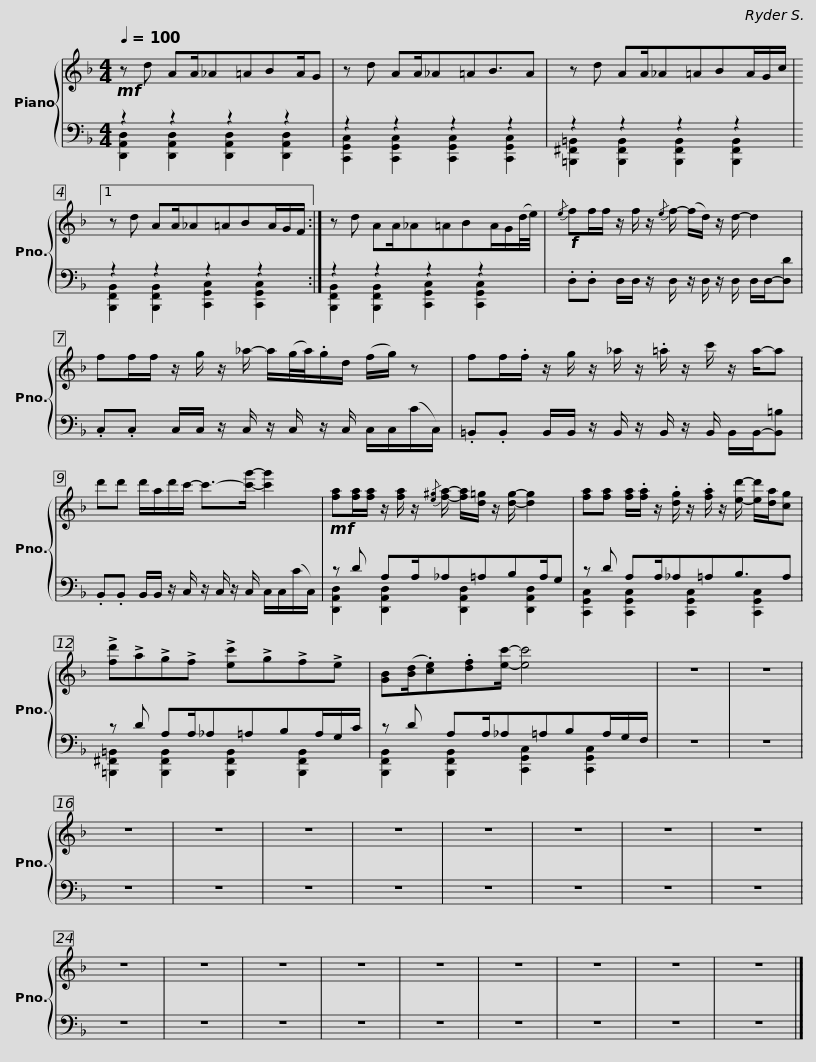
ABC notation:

X:1
%%score { 1 | ( 2 3 ) }
L:1/8
Q:1/4=100
M:4/4
I:linebreak $
K:F
V:1 treble
V:2 bass
V:3 bass
V:1
!mf! z d AA/_A=ABA/G | z d AA/_A=AB3/2A | z d AA/_A=ABA/G/c/ |1$ z d AA/_A=ABA/G/F/ :| z d AA/_A=ABA/G/(d/4e/4) | %5
!f!{/e} ff/f/ z/ f/ z/{/e} f/- (f/d/) z/ d/- d2 |$ ff/f/ z/ g/ z/ _a/- a/(g/4a/4).g/d/ (f/g/) z | ff/.f/ z/ g/ z/ _a/ z/ .=a/ z/ c'/ z/ a/-a |$ d'd' d'/a/d'/c'/- c'->[c'g']- [c'g']2 | [fa][fa]/[fa]/ z/ [fa]/ z/{/[e^g]} [fa]/- [fa]/[d=g]/ z/ [dg]/- [dg]2 |$ %10
 [fa][fa] [fa]/.[fa]/ z/ .[dg]/ z/ .[fa]/ z/ [ed']/- [ed']/[da]/[cg] | !>![fd']!>!a!>!g!>!f !>![ec']!>!g!>!f!>!e |$ [GB]([Bd]/.[ce]).[df][ec']/- [ec']4 | z8 | z8 | %15
 z8 | z8 | z8 | z8 | z8 | %20
 z8 | z8 | z8 | z8 | z8 |$ %25
 z8 | z8 | z8 | z8 | z8 | %30
 z8 | z8 |] %32
V:2
 z2 z2 z2 z2 | z2 z2 z2 z2 | z2 z2 z2 z2 |1$ z2 z2 z2 z2 :| z2 z2 z2 z2 | %5
 .D,.D, D,/D,/ z/ D,/ z/ D,/ z/ D,/ D,/D,/-[D,D] |$ .C,.C, C,/C,/ z/ C,/ z/ C,/ z/ C,/ C,/C,/(C/C,/) | .=B,,.B,, B,,/B,,/ z/ B,,/ z/ B,,/ z/ B,,/ B,,/B,,/-[B,,=B,] |$ .B,,.B,, B,,/B,,/ z/ C,/ z/ C,/ z/ C,/ C,/C,/(C/C,/) |!mf! z D A,A,/_A,=A,B,A,/G, |$ %10
 z D A,A,/_A,=A,B,3/2A, | z D A,A,/_A,=A,B,A,/G,/C/ |$ z D A,A,/_A,=A,B,A,/G,/F,/ | z8 | z8 | %15
 z8 | z8 | z8 | z8 | z8 | %20
 z8 | z8 | z8 | z8 | z8 |$ %25
 z8 | z8 | z8 | z8 | z8 | %30
 z8 | z8 |] %32
V:3
 [D,,A,,D,]2 [D,,A,,D,]2 [D,,A,,D,]2 [D,,A,,D,]2 | [C,,G,,C,]2 [C,,G,,C,]2 [C,,G,,C,]2 [C,,G,,C,]2 | [=B,,,^F,,=B,,]2 [B,,,F,,B,,]2 [B,,,F,,B,,]2 [B,,,F,,B,,]2 |1$ [B,,,F,,B,,]2 [B,,,F,,B,,]2 [C,,G,,C,]2 [C,,G,,C,]2 :| [B,,,F,,B,,]2 [B,,,F,,B,,]2 [C,,G,,C,]2 [C,,G,,C,]2 | %5
 x8 |$ x8 | x8 |$ x8 | [D,,A,,D,]2 [D,,A,,D,]2 [D,,A,,D,]2 [D,,A,,D,]2 |$ %10
 [C,,G,,C,]2 [C,,G,,C,]2 [C,,G,,C,]2 [C,,G,,C,]2 | [=B,,,^F,,=B,,]2 [B,,,F,,B,,]2 [B,,,F,,B,,]2 [B,,,F,,B,,]2 |$ [B,,,F,,B,,]2 [B,,,F,,B,,]2 [C,,G,,C,]2 [C,,G,,C,]2 | x8 | x8 | %15
 x8 | x8 | x8 | x8 | x8 | %20
 x8 | x8 | x8 | x8 | x8 |$ %25
 x8 | x8 | x8 | x8 | x8 | %30
 x8 | x8 |] %32
